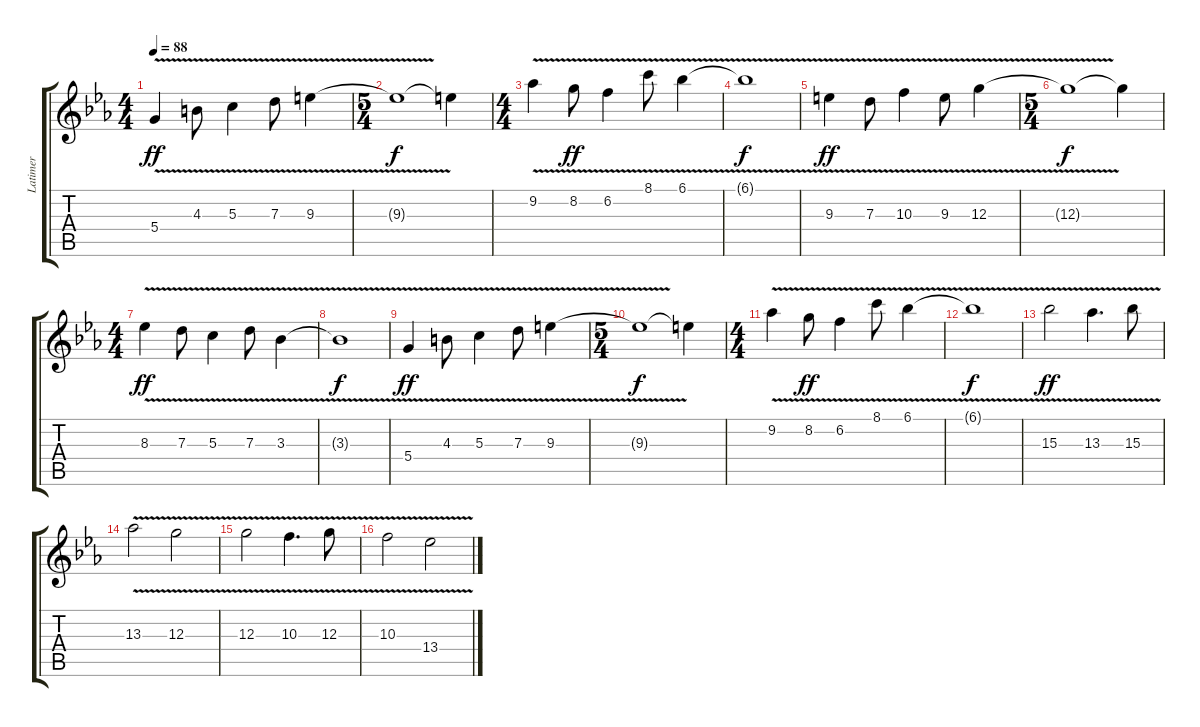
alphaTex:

\track ("Latimer" "Latimer") {instrument electricguitarjazz}
\staff {score tabs}
\tuning (E4 B3 G3 D3 A2 E2) {hide}
\ts (4 4)
\tempo 88
\clef g2
\ks cminor
5.4{v}.4{dy ff} 4.3{v}.8 5.3{v}.4 7.3{v}.8 9.3{v}.4 |
\ts (5 4)
9.3{t}.1{dy f} 9.3{t}.4 |
\ts (4 4)
9.2{v}.4 8.2{v}.8{dy ff} 6.2{v}.4 8.1{v}.8 6.1{v}.4 |
6.1{t}.1{dy f} |
9.3{v}.4{dy ff} 7.3{v}.8 10.3{v}.4 9.3{v}.8 12.3{v}.4 |
\ts (5 4)
12.3{t}.1{dy f} 12.3{t}.4 |
\ts (4 4)
8.3{v}.4{dy ff} 7.3{v}.8 5.3{v}.4 7.3{v}.8 3.3{v}.4 |
3.3{t}.1{dy f} |
5.4{v}.4{dy ff} 4.3{v}.8 5.3{v}.4 7.3{v}.8 9.3{v}.4 |
\ts (5 4)
9.3{t}.1{dy f} 9.3{t}.4 |
\ts (4 4)
9.2{v}.4 8.2{v}.8{dy ff} 6.2{v}.4 8.1{v}.8 6.1{v}.4 |
6.1{t}.1{dy f} |
15.3{v}.2{dy ff} 13.3{v}.4{d} 15.3{v}.8 |
13.3{v}.2 12.3{v}.2 |
12.3{v}.2 10.3{v}.4{d} 12.3{v}.8 |
10.3{v}.2 13.4{v}.2
